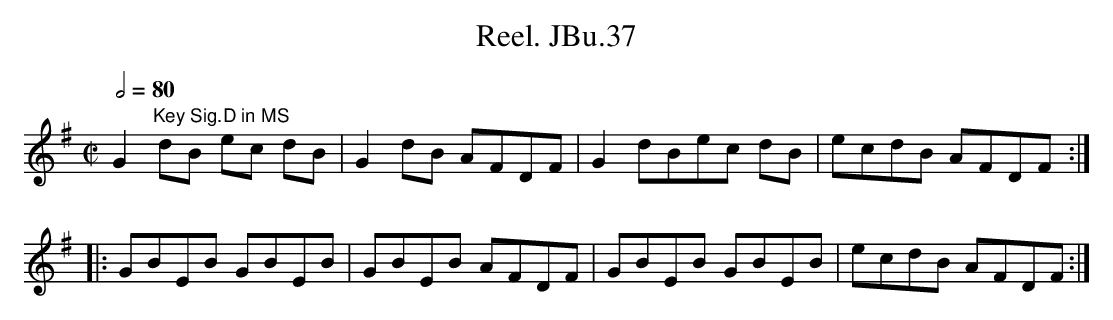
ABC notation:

X:1
T:Reel. JBu.37
M:C|
L:1/8
Q:1/2=80
K:G
G2"Key Sig.D in MS"dB ec dB|G2dB AFDF|G2dBec dB|ecdB AFDF:|
|:GBEB GBEB|GBEB AFDF|GBEB GBEB|ecdB AFDF:|
